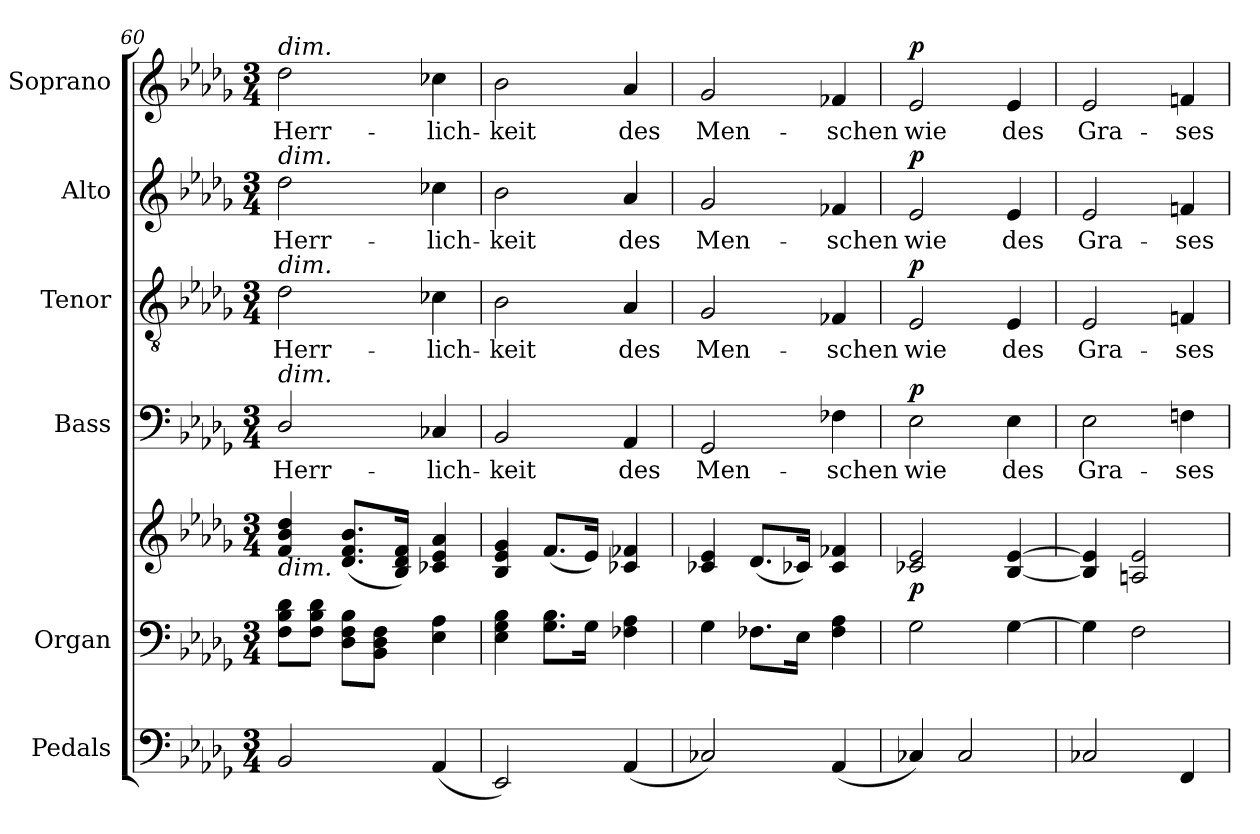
**kern	**kern	**kern	**dynam	**kern	**text	**dynam	**kern	**text	**dynam	**kern	**text	**dynam	**kern	**text	**dynam
*part6	*part5	*part5	*part5	*part4	*part4	*part4	*part3	*part3	*part3	*part2	*part2	*part2	*part1	*part1	*part1
*staff7	*staff6	*staff5	*staff5/6	*staff4	*staff4	*staff4	*staff3	*staff3	*staff3	*staff2	*staff2	*staff2	*staff1	*staff1	*staff1
*I"Pedals	*I"Organ	*	*	*I"Bass	*	*	*I"Tenor	*	*	*I"Alto	*	*	*I"Soprano	*	*
*	*I'Org.	*	*	*I'B.	*	*	*I'T.	*	*	*I'A.	*	*	*I'S.	*	*
*clefF4	*clefF4	*clefG2	*	*clefF4	*	*	*clefGv2	*	*	*clefG2	*	*	*clefG2	*	*
*	*	*	*	*	*	*	*ITrd7c12	*	*	*	*	*	*	*	*
*k[b-e-a-d-g-]	*k[b-e-a-d-g-]	*k[b-e-a-d-g-]	*	*k[b-e-a-d-g-]	*	*	*k[b-e-a-d-g-]	*	*	*k[b-e-a-d-g-]	*	*	*k[b-e-a-d-g-]	*	*
*b-:	*b-:	*b-:	*	*b-:	*	*	*b-:	*	*	*b-:	*	*	*b-:	*	*
*M3/4	*M3/4	*M3/4	*	*M3/4	*	*	*M3/4	*	*	*M3/4	*	*	*M3/4	*	*
=60	=60	=60	=60	=60	=60	=60	=60	=60	=60	=60	=60	=60	=60	=60	=60
!	!	!	!	!	!LO:LY:b:color=#000000	!	!	!	!	!	!	!	!	!	!
!	!	!	!	!	!	!	!	!LO:LY:b:color=#000000	!	!	!	!	!	!	!
!	!	!	!	!	!	!	!	!	!	!	!LO:LY:b:color=#000000	!	!	!	!
!	!	!	!	!	!	!	!	!	!	!	!	!	!LO:TX:a:i:t=dim.	!	!
!	!	!	!	!	!	!	!	!	!	!LO:TX:a:i:t=dim.	!	!	!	!	!
!	!	!	!	!	!	!	!LO:TX:a:i:t=dim.	!	!	!	!	!	!	!	!
!	!	!	!	!LO:TX:a:i:t=dim.	!	!	!	!	!	!	!	!	!	!	!
!	!	!LO:TX:b:i:t=dim.	!	!	!	!	!	!	!	!	!	!	!	!	!
!	!	!	!	!	!	!	!	!	!	!	!	!	!	!LO:LY:b:color=#000000	!
2BB-i/	8Fi\ 8B-i\ 8d-i\L	4fi/ 4b-i 4dd-i	.	2D-i/	Herr-	.	2D-i\	Herr-	.	2dd-i\	Herr-	.	2dd-i\	Herr-	.
.	8Fi\ 8B-i\ 8d-i\J	.	.	.	.	.	.	.	.	.	.	.	.	.	.
.	8D-i\ 8Fi\ 8B-i\L	(8.d-i/ 8.fi/ 8.b-i/L	.	.	.	.	.	.	.	.	.	.	.	.	.
.	8BB-i\ 8D-i\ 8Fi\J	.	.	.	.	.	.	.	.	.	.	.	.	.	.
.	.	16B-i/ 16d-i/ 16fi/Jk)	.	.	.	.	.	.	.	.	.	.	.	.	.
!	!	!	!	!	!LO:LY:b:color=#000000	!	!	!	!	!	!	!	!	!	!
!	!	!	!	!	!	!	!	!LO:LY:b:color=#000000	!	!	!	!	!	!	!
!	!	!	!	!	!	!	!	!	!	!	!LO:LY:b:color=#000000	!	!	!	!
!	!	!	!	!	!	!	!	!	!	!	!	!	!	!LO:LY:b:color=#000000	!
(4AA-i/	4E-i\ 4A-i	4c-Xi/ 4e-i 4a-i	.	4C-Xi/	-lich-	.	4C-Xi\	-lich-	.	4cc-Xi\	-lich-	.	4cc-Xi\	-lich-	.
=61	=61	=61	=61	=61	=61	=61	=61	=61	=61	=61	=61	=61	=61	=61	=61
!	!	!	!	!	!LO:LY:b:color=#000000	!	!	!	!	!	!	!	!	!	!
!	!	!	!	!	!	!	!	!LO:LY:b:color=#000000	!	!	!	!	!	!	!
!	!	!	!	!	!	!	!	!	!	!	!LO:LY:b:color=#000000	!	!	!	!
!	!	!	!	!	!	!	!	!	!	!	!	!	!	!LO:LY:b:color=#000000	!
2EE-i/)	4E-i\ 4G-i 4B-i	4B-i/ 4e-i 4g-i	.	2BB-i/	-keit	.	2BB-i\	-keit	.	2b-i\	-keit	.	2b-i\	-keit	.
.	8.G-i\ 8.B-i\L	(8.fi/L	.	.	.	.	.	.	.	.	.	.	.	.	.
.	16G-i\Jk	16e-i/Jk)	.	.	.	.	.	.	.	.	.	.	.	.	.
!	!	!	!	!	!LO:LY:b:color=#000000	!	!	!	!	!	!	!	!	!	!
!	!	!	!	!	!	!	!	!LO:LY:b:color=#000000	!	!	!	!	!	!	!
!	!	!	!	!	!	!	!	!	!	!	!LO:LY:b:color=#000000	!	!	!	!
!	!	!	!	!	!	!	!	!	!	!	!	!	!	!LO:LY:b:color=#000000	!
(4AA-i/	4F-Xi\ 4A-i	4c-Xi/ 4f-Xi	.	4AA-i/	des	.	4AA-i/	des	.	4a-i/	des	.	4a-i/	des	.
!!LO:PB:g=z
=62	=62	=62	=62	=62	=62	=62	=62	=62	=62	=62	=62	=62	=62	=62	=62
!	!	!	!	!	!LO:LY:b:color=#000000	!	!	!	!	!	!	!	!	!	!
!	!	!	!	!	!	!	!	!LO:LY:b:color=#000000	!	!	!	!	!	!	!
!	!	!	!	!	!	!	!	!	!	!	!LO:LY:b:color=#000000	!	!	!	!
!	!	!	!	!	!	!	!	!	!	!	!	!	!	!LO:LY:b:color=#000000	!
2C-Xi/)	4G-i\	4c-Xi/ 4e-i	.	2GG-i/	Men-	.	2GG-i/	Men-	.	2g-i/	Men-	.	2g-i/	Men-	.
.	8.F-Xi\L	(8.d-i/L	.	.	.	.	.	.	.	.	.	.	.	.	.
.	16E-i\Jk	16c-Xi/Jk)	.	.	.	.	.	.	.	.	.	.	.	.	.
!	!	!	!	!	!LO:LY:b:color=#000000	!	!	!	!	!	!	!	!	!	!
!	!	!	!	!	!	!	!	!LO:LY:b:color=#000000	!	!	!	!	!	!	!
!	!	!	!	!	!	!	!	!	!	!	!LO:LY:b:color=#000000	!	!	!	!
!	!	!	!	!	!	!	!	!	!	!	!	!	!	!LO:LY:b:color=#000000	!
(4AA-i/	4F-i\ 4A-i	4c-i/ 4f-Xi	.	4F-Xi\	-schen	.	4FF-Xi/	-schen	.	4f-Xi/	-schen	.	4f-Xi/	-schen	.
=63	=63	=63	=63	=63	=63	=63	=63	=63	=63	=63	=63	=63	=63	=63	=63
!	!	!	!	!	!LO:LY:b:color=#000000	!	!	!	!	!	!	!	!	!	!
!	!	!	!	!	!	!	!	!LO:LY:b:color=#000000	!	!	!	!	!	!	!
!	!	!	!	!	!	!	!	!	!	!	!LO:LY:b:color=#000000	!	!	!	!
!	!	!	!	!	!	!	!	!	!	!	!	!	!	!LO:LY:b:color=#000000	!
4C-Xi/)	2G-i\	2c-Xi/ 2e-i	p	2E-i\	wie	p	2EE-i/	wie	p	2e-i/	wie	p	2e-i/	wie	p
2C-i/	.	.	.	.	.	.	.	.	.	.	.	.	.	.	.
!	!	!	!	!	!LO:LY:b:color=#000000	!	!	!	!	!	!	!	!	!	!
!	!	!	!	!	!	!	!	!LO:LY:b:color=#000000	!	!	!	!	!	!	!
!	!	!	!	!	!	!	!	!	!	!	!LO:LY:b:color=#000000	!	!	!	!
!	!	!	!	!	!	!	!	!	!	!	!	!	!	!LO:LY:b:color=#000000	!
.	[4G-i\	[4B-i/ [4e-i	.	4E-i\	des	.	4EE-i/	des	.	4e-i/	des	.	4e-i/	des	.
=64	=64	=64	=64	=64	=64	=64	=64	=64	=64	=64	=64	=64	=64	=64	=64
!	!	!	!	!	!LO:LY:b:color=#000000	!	!	!	!	!	!	!	!	!	!
!	!	!	!	!	!	!	!	!LO:LY:b:color=#000000	!	!	!	!	!	!	!
!	!	!	!	!	!	!	!	!	!	!	!LO:LY:b:color=#000000	!	!	!	!
!	!	!	!	!	!	!	!	!	!	!	!	!	!	!LO:LY:b:color=#000000	!
2C-Xi/	4G-i\]	4B-i/] 4e-i]	.	2E-i\	Gra-	.	2EE-i/	Gra-	.	2e-i/	Gra-	.	2e-i/	Gra-	.
.	2Fi\	2Ani/ 2e-i	.	.	.	.	.	.	.	.	.	.	.	.	.
!	!	!	!	!	!LO:LY:b:color=#000000	!	!	!	!	!	!	!	!	!	!
!	!	!	!	!	!	!	!	!LO:LY:b:color=#000000	!	!	!	!	!	!	!
!	!	!	!	!	!	!	!	!	!	!	!LO:LY:b:color=#000000	!	!	!	!
!	!	!	!	!	!	!	!	!	!	!	!	!	!	!LO:LY:b:color=#000000	!
4FFi/	.	.	.	4Fni\	-ses	.	4FFni/	-ses	.	4fni/	-ses	.	4fni/	-ses	.
=	=	=	=	=	=	=	=	=	=	=	=	=	=	=	=
*-	*-	*-	*-	*-	*-	*-	*-	*-	*-	*-	*-	*-	*-	*-	*-
